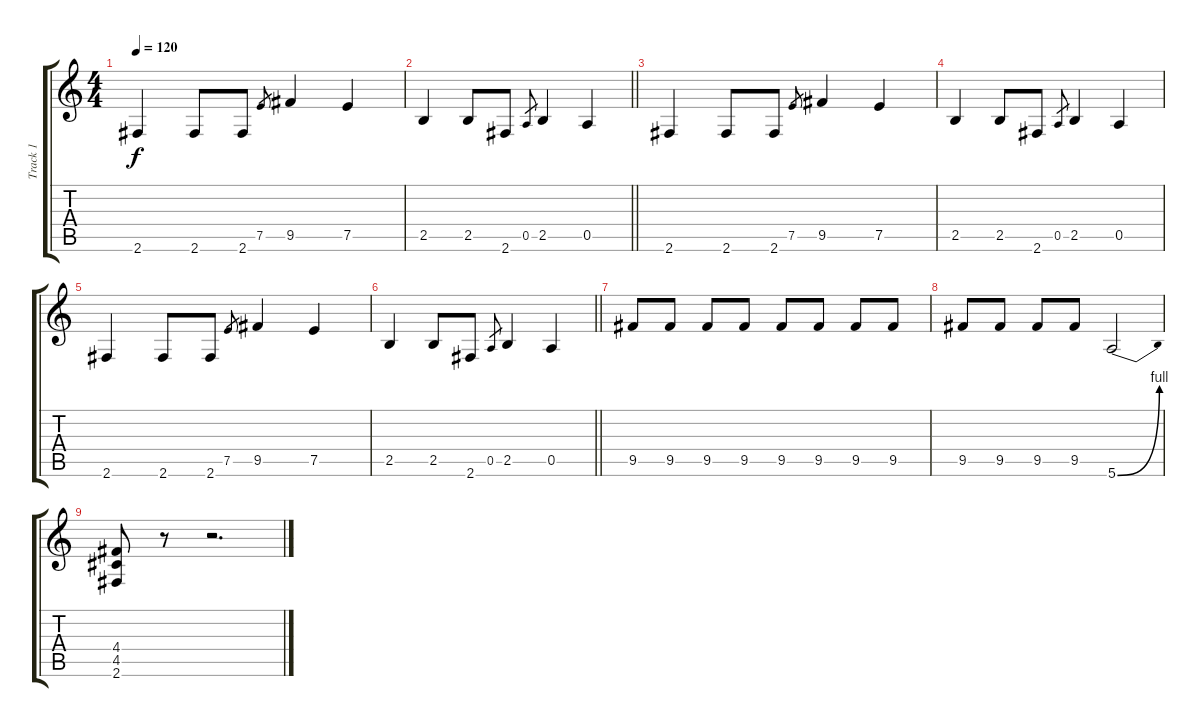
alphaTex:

\track ("Track 1" "Track 1") {instrument distortionguitar}
\staff {score tabs}
\tuning (E4 B3 G3 D3 A2 E2) {hide}
\ts (4 4)
\tempo 120
\clef g2
\ks c
2.6.4{dy f} 2.6.8 2.6.8 7.5.8{gr} 9.5.4 7.5.4 |
\barLineRight lightlight
2.5.4 2.5.8 2.6.8 0.5.8{gr} 2.5.4 0.5.4 |
2.6.4 2.6.8 2.6.8 7.5.8{gr} 9.5.4 7.5.4 |
2.5.4 2.5.8 2.6.8 0.5.8{gr} 2.5.4 0.5.4 |
2.6.4 2.6.8 2.6.8 7.5.8{gr} 9.5.4 7.5.4 |
\barLineRight lightlight
2.5.4 2.5.8 2.6.8 0.5.8{gr} 2.5.4 0.5.4 |
9.5.8 9.5.8 9.5.8 9.5.8 9.5.8 9.5.8 9.5.8 9.5.8 |
9.5.8 9.5.8 9.5.8 9.5.8 5.6{be (bend 0 0 60 4)}.2 |
(4.4 4.5 2.6).8 r.8 r.2{d}
